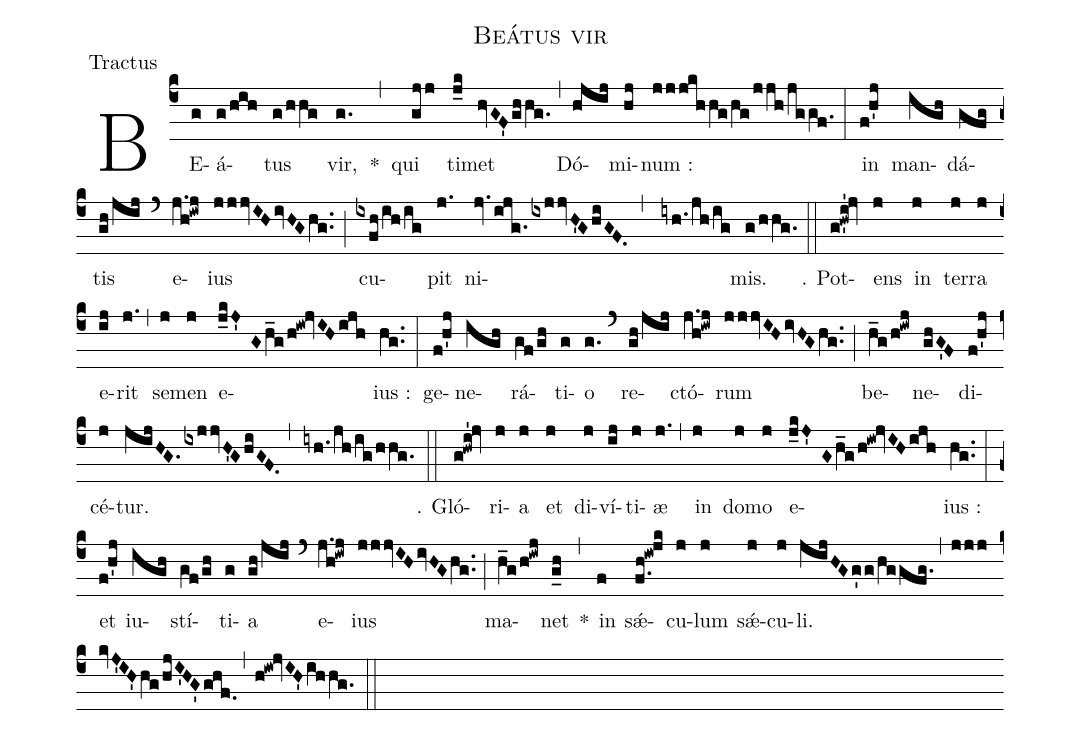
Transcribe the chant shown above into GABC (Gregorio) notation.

name:Beátus vir;
office-part:Tractus;
%%
(c4) BE(g)á(g/hih)tus(g/hhg) vir,(g.) *(,)
qui(gjj) ti(j_k)met(hvGF'ghhg.) (,)
Dó(hjij)mi(hj)num :(jjjkhhg/hg/jjh!/jggf.) (:)
in(f!h'j) man(igh)dá(gfg)tis(gh/jij) (`)
e(j.h!iwj)ius(jjjvIHivHGhg..) (;)
cu(ixfh/ih/ig)pit(j.) ni(jv.ijg./ixjjvH'GhiGF.,iyh.!/jh!/ig)mis.(g!/hhg.) (::)

℣. Pot(g!hw'i'!jv)ens(j) in(j) ter(j)ra(j) e(ij)rit(j.) (,)
se(j)men(j) e(j_kJ'G/h_g/h!iw!jvIHijh)ius :(hg..) (:)
ge(f!h'j)ne(igh)rá(gf/gh)ti(g)o(g.) (`)
re(gh/jij)ctó(j.h!iwj)rum(jjjvIHivHGhg..) (;)
be(h_g/h!iwj)ne(ghG'F)di(f!h'j)cé(j)tur.(jijHG./ixjjvH'GhiGF.,iyh.!/jh!/ig!/hhg.) (::)

℣. Gló(g!hwi'!jv)ri(j)a(j) et(j) di(j)ví(ij)ti(j)æ(j.) (,)
in(j) do(j)mo(j) e(j_kJ'G/h_g/h!iw!jvIHijh)ius :(hg..) (:)
et(f!h'j) iu(igh)stí(gf/gh)ti(g)a(gh!/jij) (`)
e(j.h!iwj)ius(jjjvIHivHGhg..) (;)
ma(h_g/h!iwj)net(g_h) *(,)
in(f) sǽ(f.h!iw!jk)cu(j)lum(j) sǽ(j)cu(j)li.(jijHGg'g/hggfg.,jjjkvJ'IH'hg/hjI'HG'ghf.,h!iw!jvIH'ihhg.) (::)
